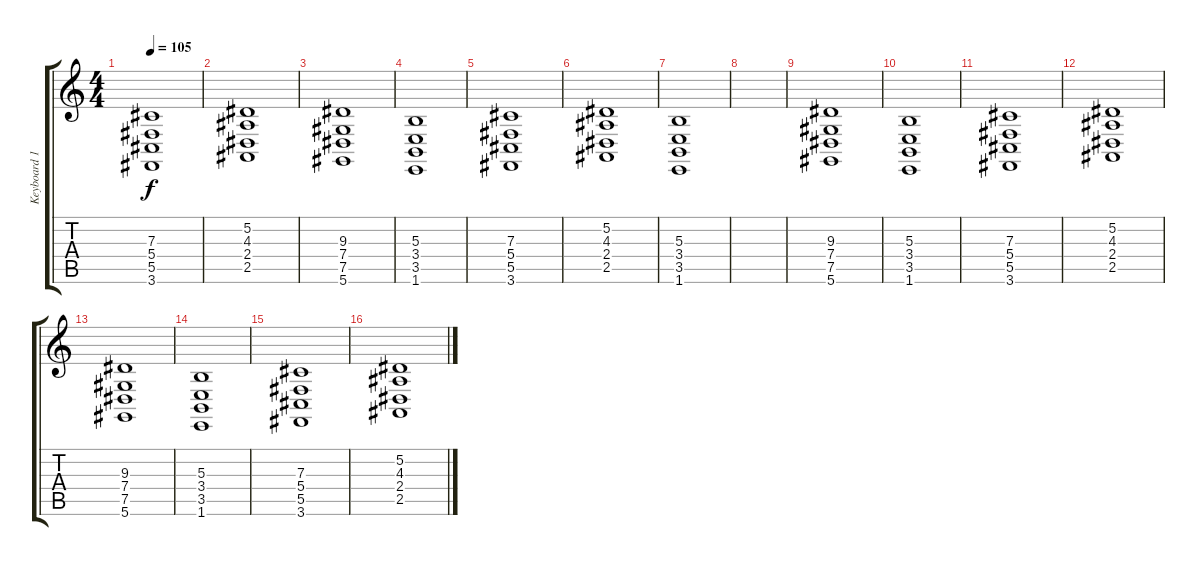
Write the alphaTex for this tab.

\track ("Keyboard 1 - BG" "Keyboard 1") {instrument pad4choir}
\staff {score tabs}
\tuning (Eb4 Bb3 Gb3 Db3 Ab2 Eb2) {hide}
\ts (4 4)
\tempo 105
\clef g2
\ks c
(7.3 5.4 5.5 3.6).1{dy f} |
(5.2 4.3 2.4 2.5).1 |
(9.3 7.4 7.5 5.6).1 |
(5.3 3.4 3.5 1.6).1 |
(7.3 5.4 5.5 3.6).1 |
(5.2 4.3 2.4 2.5).1 |
(5.3 3.4 3.5 1.6).1 |
|
(9.3 7.4 7.5 5.6).1 |
(5.3 3.4 3.5 1.6).1 |
(7.3 5.4 5.5 3.6).1 |
(5.2 4.3 2.4 2.5).1 |
(9.3 7.4 7.5 5.6).1 |
(5.3 3.4 3.5 1.6).1 |
(7.3 5.4 5.5 3.6).1 |
(5.2 4.3 2.4 2.5).1
